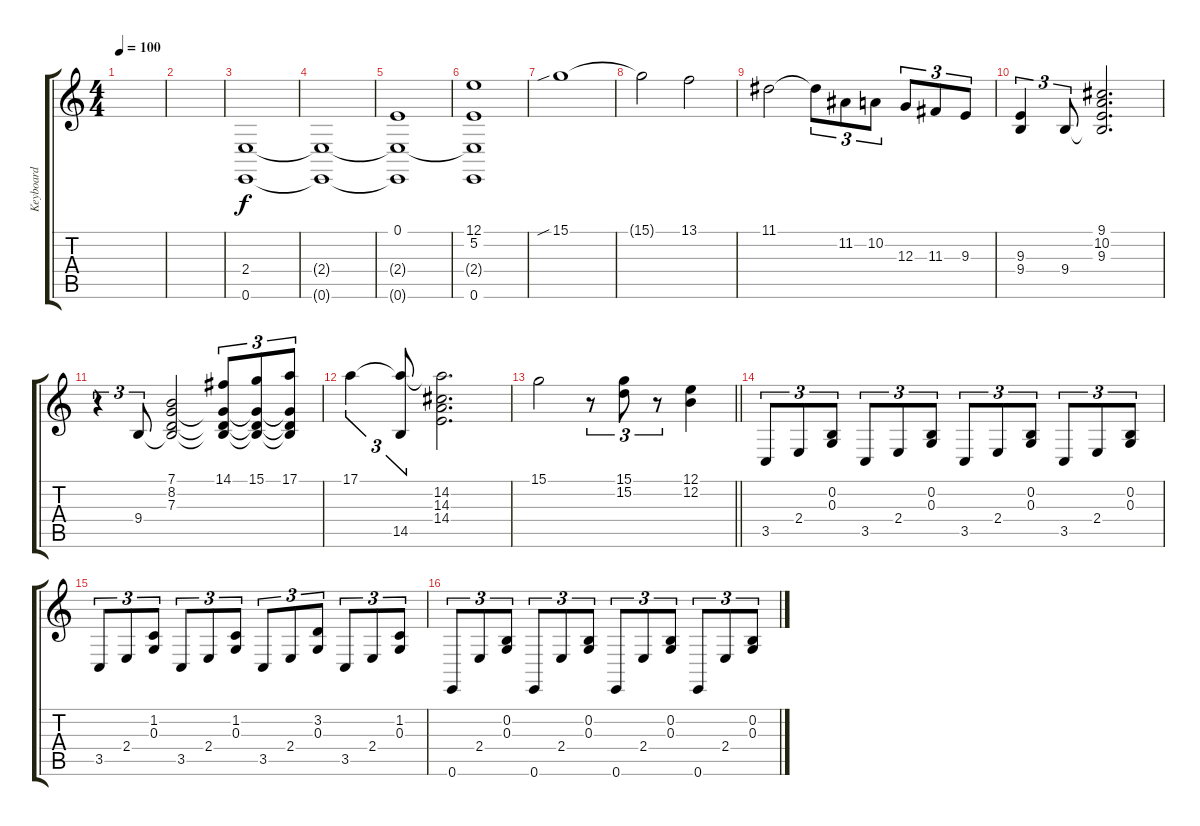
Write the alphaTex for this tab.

\track ("Keyboard" "Keyboard") {instrument drawbarorgan}
\staff {score tabs}
\tuning (E4 B3 G3 D3 A2 E2) {hide}
\ts (4 4)
\tempo 100
\clef g2
\ks c
|
|
(2.4 0.6).1 |
(2.4{t} 0.6{t}).1 |
(0.1 2.4{t} 0.6{t}).1 |
(12.1 5.2 2.4{t} 0.6).1 |
15.1{sib}.1 |
15.1{t}.2 13.1.2 |
11.1.2 11.1{t}.8{tu (3 2)} 11.2.8{tu (3 2)} 10.2.8{tu (3 2)} 12.3.8{tu (3 2)} 11.3.8{tu (3 2)} 9.3.8{tu (3 2)} |
(9.3 9.4).4{tu (3 2)} 9.4.8{tu (3 2)} (9.1 10.2 9.3 9.4{t}).2{d} |
r.4{tu (3 2)} 9.4.8{tu (3 2)} (7.1 8.2 7.3 9.4{t}).2 (14.1 8.2{t} 7.3{t} 9.4{t}).8{tu (3 2)} (15.1 8.2{t} 7.3{t} 9.4{t}).8{tu (3 2)} (17.1 8.2{t} 7.3{t} 9.4{t}).8{tu (3 2)} |
17.1.4{tu (3 2)} (17.1{t} 14.5).8{tu (3 2)} (17.1{t} 14.2 14.3 14.4).2{d} |
\barLineRight lightlight
15.1.2 r.8{tu (3 2)} (15.1 15.2).8{tu (3 2)} r.8{tu (3 2)} (12.1 12.2).4 |
3.5.8{tu (3 2)} 2.4.8{tu (3 2)} (0.2 0.3).8{tu (3 2)} 3.5.8{tu (3 2)} 2.4.8{tu (3 2)} (0.2 0.3).8{tu (3 2)} 3.5.8{tu (3 2)} 2.4.8{tu (3 2)} (0.2 0.3).8{tu (3 2)} 3.5.8{tu (3 2)} 2.4.8{tu (3 2)} (0.2 0.3).8{tu (3 2)} |
3.5.8{tu (3 2)} 2.4.8{tu (3 2)} (1.2 0.3).8{tu (3 2)} 3.5.8{tu (3 2)} 2.4.8{tu (3 2)} (1.2 0.3).8{tu (3 2)} 3.5.8{tu (3 2)} 2.4.8{tu (3 2)} (3.2 0.3).8{tu (3 2)} 3.5.8{tu (3 2)} 2.4.8{tu (3 2)} (1.2 0.3).8{tu (3 2)} |
0.6.8{tu (3 2)} 2.4.8{tu (3 2)} (0.2 0.3).8{tu (3 2)} 0.6.8{tu (3 2)} 2.4.8{tu (3 2)} (0.2 0.3).8{tu (3 2)} 0.6.8{tu (3 2)} 2.4.8{tu (3 2)} (0.2 0.3).8{tu (3 2)} 0.6.8{tu (3 2)} 2.4.8{tu (3 2)} (0.2 0.3).8{tu (3 2)}
